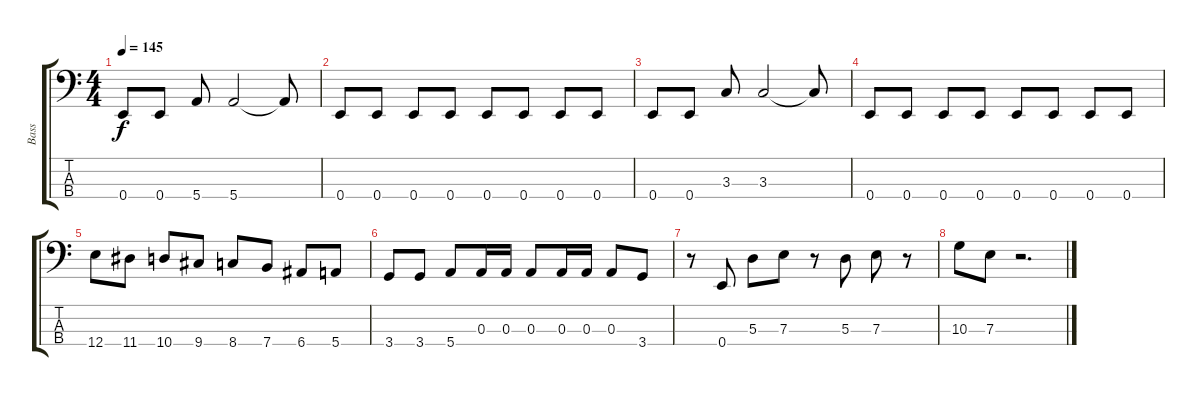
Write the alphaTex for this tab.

\track ("Bass" "Bass") {instrument electricbassfinger}
\staff {score tabs}
\tuning (G2 D2 A1 E1) {hide}
\ts (4 4)
\tempo 145
\clef f4
\ks c
0.4.8{dy f} 0.4.8 5.4.8 5.4.2 5.4{t}.8 |
0.4.8 0.4.8 0.4.8 0.4.8 0.4.8 0.4.8 0.4.8 0.4.8 |
0.4.8 0.4.8 3.3.8 3.3.2 3.3{t}.8 |
0.4.8 0.4.8 0.4.8 0.4.8 0.4.8 0.4.8 0.4.8 0.4.8 |
12.4.8 11.4.8 10.4.8 9.4.8 8.4.8 7.4.8 6.4.8 5.4.8 |
3.4.8 3.4.8 5.4.8 0.3.16 0.3.16 0.3.8 0.3.16 0.3.16 0.3.8 3.4.8 |
r.8 0.4.8 5.3.8 7.3.8 r.8 5.3.8 7.3.8 r.8 |
10.3.8 7.3.8 r.2{d}
